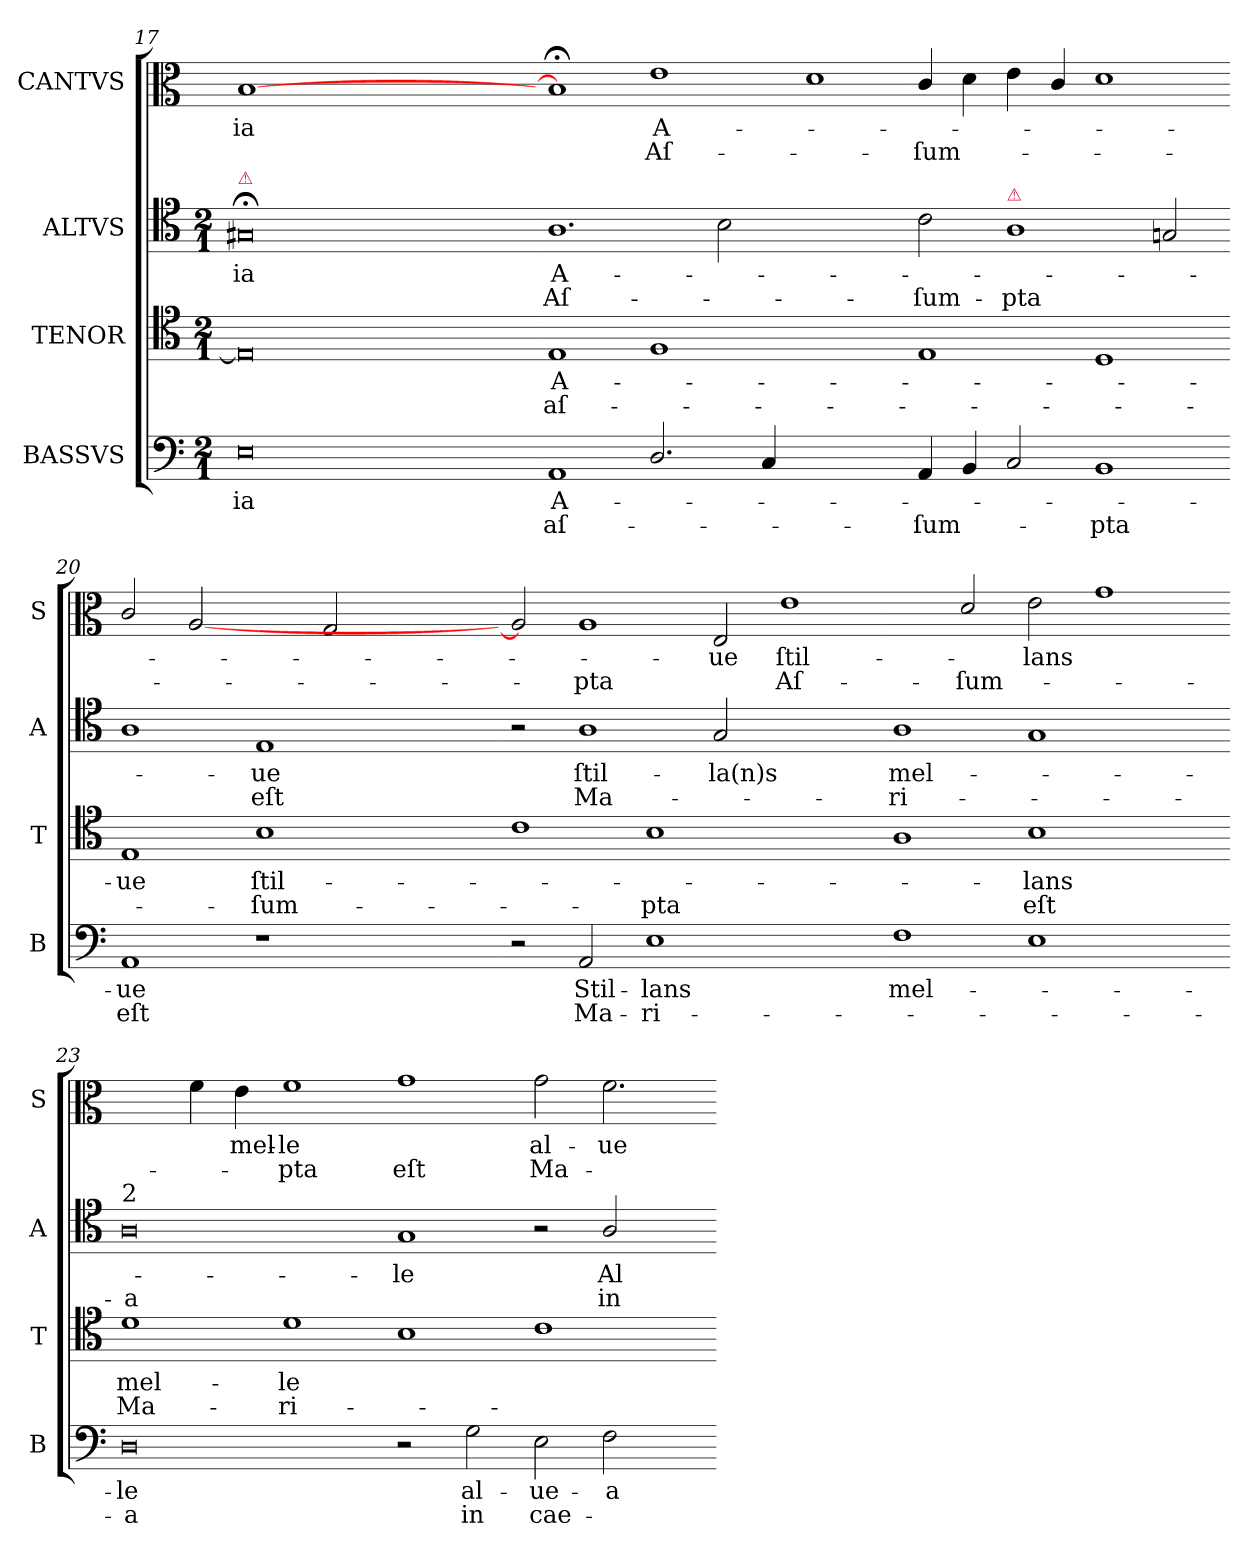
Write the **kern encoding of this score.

**kern	**text	**text	**kern	**text	**text	**kern	**text	**text	**kern	**text	**text
*part4	*part4	*part4	*part3	*part3	*part3	*part2	*part2	*part2	*part1	*part1	*part1
*staff4	*staff4	*staff4	*staff3	*staff3	*staff3	*staff2	*staff2	*staff2	*staff1	*staff1	*staff1
*I"BASSVS	*	*	*I"TENOR	*	*	*I"ALTVS	*	*	*I"CANTVS	*	*
*I'B	*	*	*I'T	*	*	*I'A	*	*	*I'S	*	*
*clefF4	*	*	*clefC4	*	*	*clefC4	*	*	*clefC3	*	*
*k[]	*	*	*k[]	*	*	*k[]	*	*	*k[]	*	*
*A:aeo	*	*	*A:aeo	*	*	*A:aeo	*	*	*A:aeo	*	*
*M2/1	*	*	*M2/1	*	*	*M2/1	*	*	*	*	*
=17	=17	=17	=17	=17	=17	=17	=17	=17	=17	=17	=17
!	!	!	!	!	!	!LO:TX:a:color=crimson:t=⚠	!	!	!	!	!
!	!LO:LY:i	!	!	!	!	!	!LO:LY:i	!	!	!LO:LY:i	!
0E	-ia	.	0E]	.	.	0G#X;<\	-ia	.	[1B\	-ia	.
.	.	.	.	.	.	.	.	.	1ryy	.	.
=18-	=18-	=18-	=18-	=18-	=18-	=18-	=18-	=18-	=18-	=18-	=18-
1AA	A-	aſ-	1E	A-	aſ-	1.A	A-	Aſ-	1B;<\]	.	.
2.D/	.	.	1F	.	.	.	.	.	1e	A-	Aſ-
.	.	.	.	.	.	2B\	.	.	.	.	.
4C/	.	.	.	.	.	.	.	.	.	.	.
1ryy	.	.	1ryy	.	.	1ryy	.	.	1d	.	.
=19-	=19-	=19-	=19-	=19-	=19-	=19-	=19-	=19-	=19-	=19-	=19-
4AA/	.	-ſum-	1E	.	.	2c\	.	-ſum-	4c/	.	-ſum-
4BB/	.	.	.	.	.	.	.	.	4d\	.	.
!	!	!	!	!	!	!LO:TX:a:color=crimson:t=⚠	!	!	!	!	!
2C/	.	.	.	.	.	1A	.	-pta	4e\	.	.
.	.	.	.	.	.	.	.	.	4c/	.	.
1BB	.	-pta	1D	.	.	.	.	.	1d	.	.
.	.	.	.	.	.	2Gn/	.	.	.	.	.
=20-	=20-	=20-	=20-	=20-	=20-	=20-	=20-	=20-	=20-	=20-	=20-
1AA	-ue	eſt	1E	-ue	.	1A	.	.	2c/	.	.
.	.	.	.	.	.	.	.	.	[2A	.	.
1r	.	.	1B	ſtil-	-ſum-	1E	-ue	eſt	2ryy	.	.
.	.	.	.	.	.	.	.	.	2G/	.	.
=21-	=21-	=21-	=21-	=21-	=21-	=21-	=21-	=21-	=21-	=21-	=21-
2r	.	.	1c	.	.	2r	.	.	2A]	.	.
2AA/	Stil-	Ma-	.	.	.	1A	ſtil-	Ma-	1A	.	-pta
1E	-lans	-ri-	1B	.	-pta	.	.	.	.	.	.
.	.	.	.	.	.	2G/	-la(n)s	.	2E/	-ue	.
1ryy	.	.	1ryy	.	.	1ryy	.	.	1e\	ſtil-	Aſ-
=22-	=22-	=22-	=22-	=22-	=22-	=22-	=22-	=22-	=22-	=22-	=22-
1F	mel-	.	1A	.	.	1A	mel-	-ri-	2ryy	.	.
.	.	.	.	.	.	.	.	.	2d/	.	-ſum-
1E	.	.	1B	-lans	eſt	1G	.	.	2e\	-lans	.
.	.	.	.	.	.	.	.	.	1g\	.	.
2ryy	.	.	2ryy	.	.	2ryy	.	.	.	.	.
=23-	=23-	=23-	=23-	=23-	=23-	=23-	=23-	=23-	=23-	=23-	=23-
!	!	!	!	!	!	!LO:TX:a:t=2	!	!	!	!	!
0D	-le	-a	1d	mel-	Ma-	0A	.	-a	2ryy	.	.
.	.	.	.	.	.	.	.	.	4f\	.	.
.	.	.	.	.	.	.	.	.	4e\	mel-	.
.	.	.	1d	-le	-ri-	.	.	.	1f	-le	-pta
=24-	=24-	=24-	=24-	=24-	=24-	=24-	=24-	=24-	=24-	=24-	=24-
2r	.	.	1B	.	.	1G	-le	.	1g	.	eſt
2G\	al-	in	.	.	.	.	.	.	.	.	.
2E\	-ue-	cae-	1c	.	.	2r	.	.	2g\	al-	Ma-
2F\	-a-	.	.	.	.	2A/	Al-	in	2.f\	-ue-	.
4ryy	.	.	4ryy	.	.	4ryy	.	.	.	.	.
=-	=-	=-	=-	=-	=-	=-	=-	=-	=-	=-	=-
*-	*-	*-	*-	*-	*-	*-	*-	*-	*-	*-	*-
